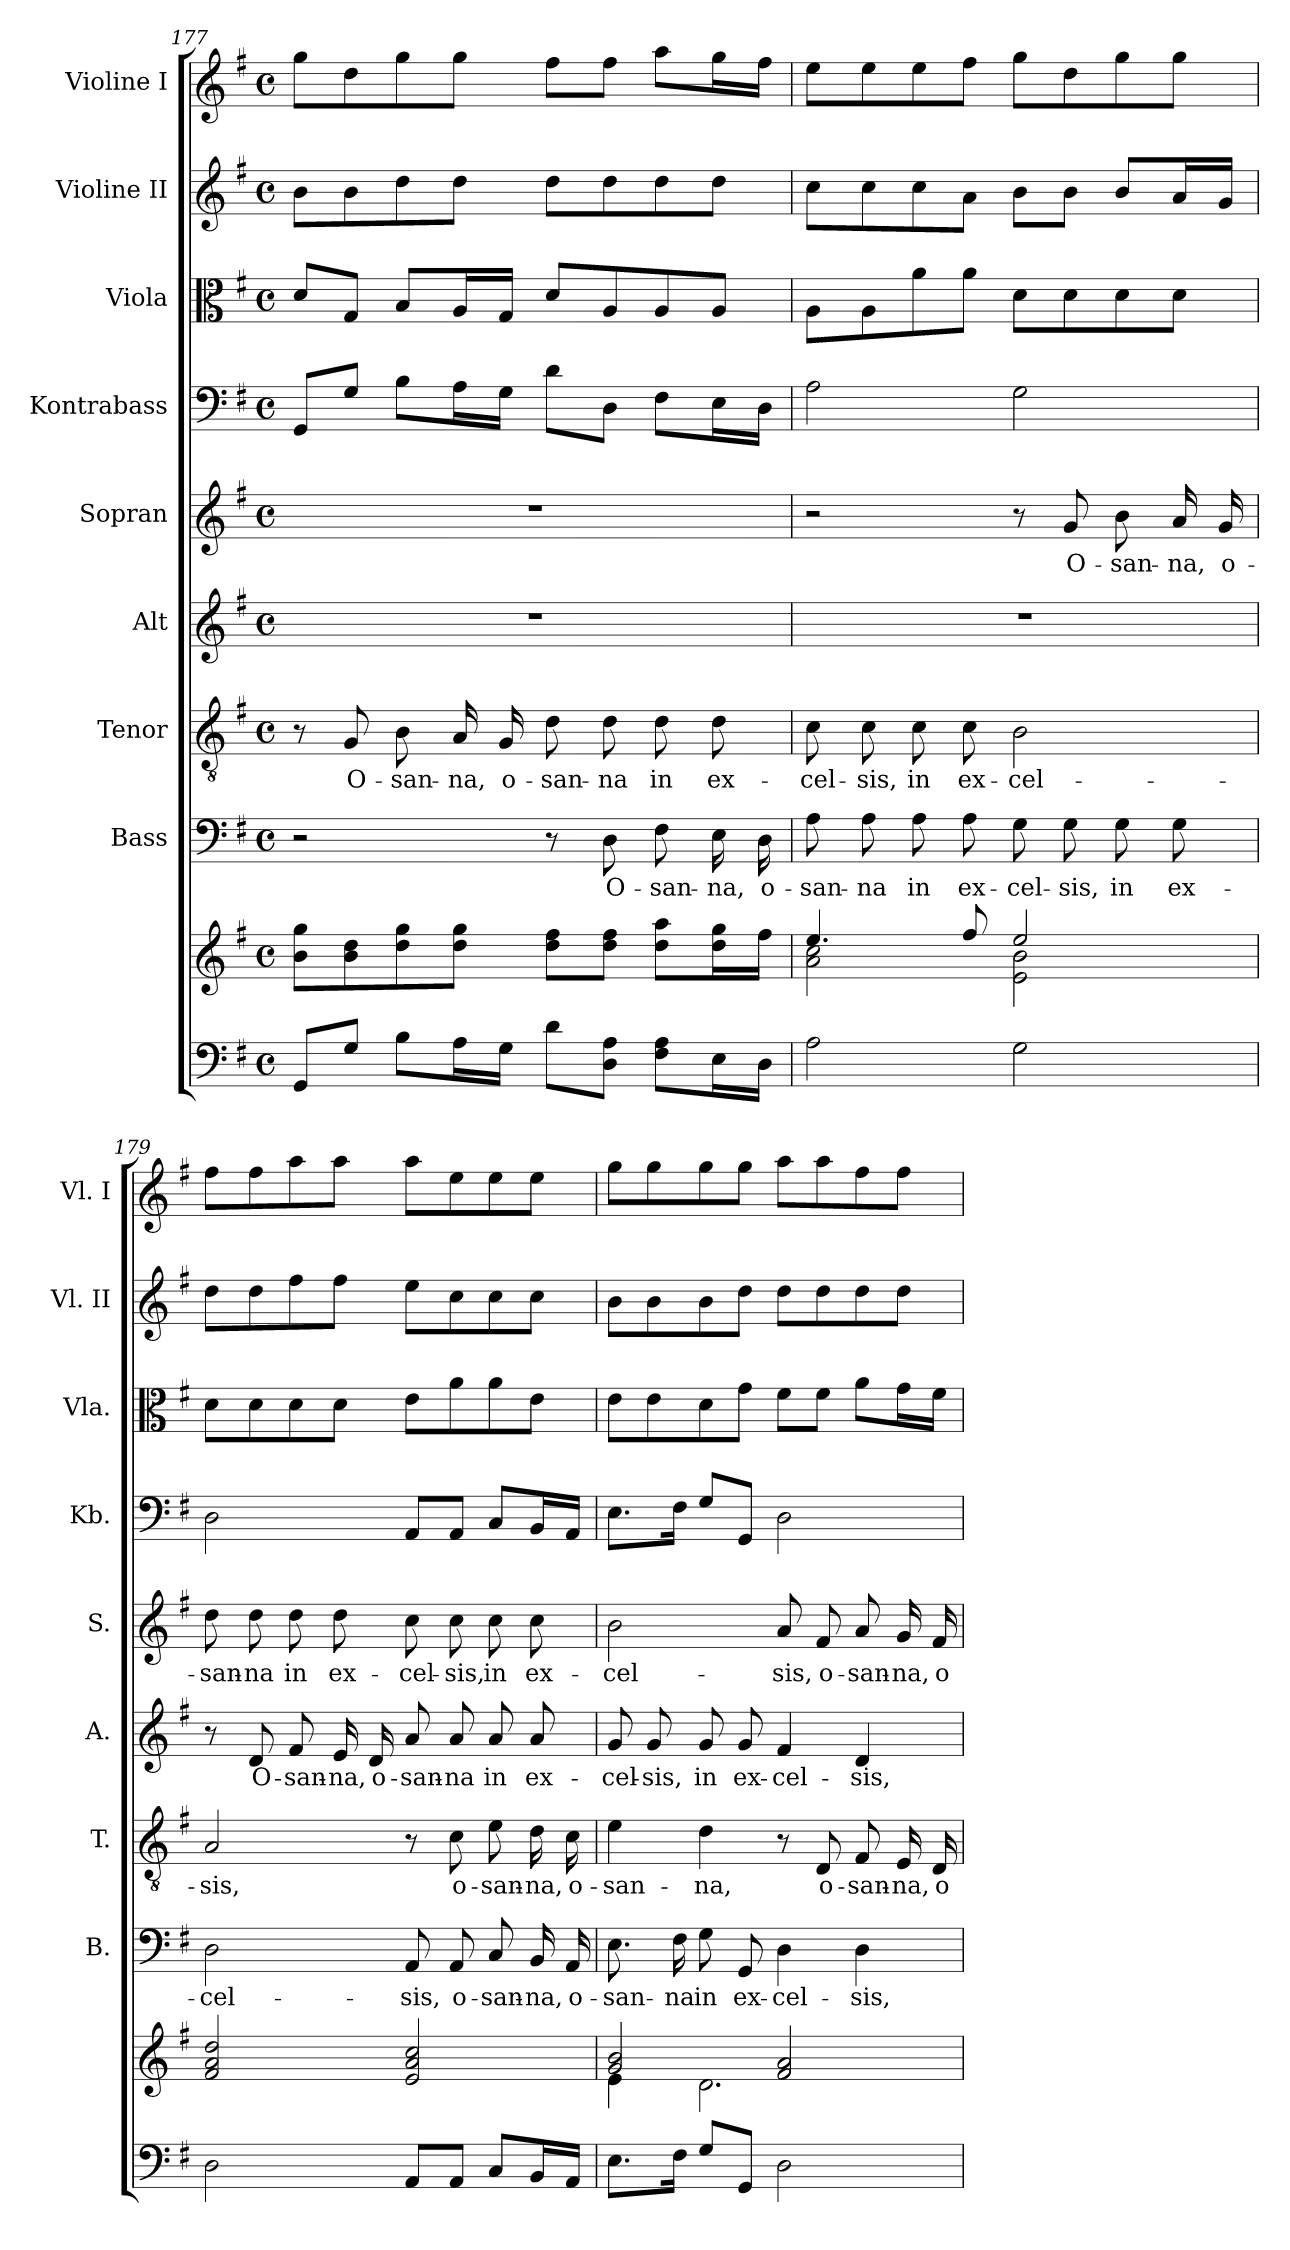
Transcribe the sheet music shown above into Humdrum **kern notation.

**kern	**kern	**kern	**text	**kern	**text	**kern	**text	**kern	**text	**kern	**kern	**kern	**kern
*part9	*part9	*part8	*part8	*part7	*part7	*part6	*part6	*part5	*part5	*part4	*part3	*part2	*part1
*staff10	*staff9	*staff8	*staff8	*staff7	*staff7	*staff6	*staff6	*staff5	*staff5	*staff4	*staff3	*staff2	*staff1
*	*	*I"Bass	*	*I"Tenor	*	*I"Alt	*	*I"Sopran	*	*I"Kontrabass	*I"Viola	*I"Violine II	*I"Violine I
*	*	*I'B.	*	*I'T.	*	*I'A.	*	*I'S.	*	*I'Kb.	*I'Vla.	*I'Vl. II	*I'Vl. I
!!LO:PB:g=z
*clefF4	*clefG2	*clefF4	*	*clefGv2	*	*clefG2	*	*clefG2	*	*clefF4	*clefC3	*clefG2	*clefG2
*	*	*	*	*	*	*	*	*	*	*ITrd7c12	*	*	*
*k[f#]	*k[f#]	*k[f#]	*	*k[f#]	*	*k[f#]	*	*k[f#]	*	*k[f#]	*k[f#]	*k[f#]	*k[f#]
*G:	*G:	*G:	*	*G:	*	*G:	*	*G:	*	*G:	*G:	*G:	*G:
*M4/4	*M4/4	*M4/4	*	*M4/4	*	*M4/4	*	*M4/4	*	*M4/4	*M4/4	*M4/4	*M4/4
*met(c)	*met(c)	*met(c)	*	*met(c)	*	*met(c)	*	*met(c)	*	*met(c)	*met(c)	*met(c)	*met(c)
=177	=177	=177	=177	=177	=177	=177	=177	=177	=177	=177	=177	=177	=177
8GG/L	8b\ 8gg\L	2r	.	8r	.	1r	.	1r	.	8GGG/L	8d/L	8b\L	8gg\L
!	!	!	!	!	!LO:LY:b	!	!	!	!	!	!	!	!
8G/J	8b\ 8dd\	.	.	8G/	O-	.	.	.	.	8GG/J	8G/J	8b\	8dd\
!	!	!	!	!	!LO:LY:b	!	!	!	!	!	!	!	!
8B\L	8dd\ 8gg\	.	.	8B\	-san-	.	.	.	.	8BB\L	8B/L	8dd\	8gg\
!	!	!	!	!	!LO:LY:b	!	!	!	!	!	!	!	!
16A\L	8dd\ 8gg\J	.	.	16A/	-na,	.	.	.	.	16AA\L	16A/L	8dd\J	8gg\J
!	!	!	!	!	!LO:LY:b	!	!	!	!	!	!	!	!
16G\JJ	.	.	.	16G/	o-	.	.	.	.	16GG\JJ	16G/JJ	.	.
!	!	!	!	!	!LO:LY:b	!	!	!	!	!	!	!	!
8d\L	8dd\ 8ff#\L	8r	.	8d\	-san-	.	.	.	.	8D\L	8d/L	8dd\L	8ff#\L
!	!	!	!LO:LY:b	!	!LO:LY:b	!	!	!	!	!	!	!	!
8D\ 8A\J	8dd\ 8ff#\J	8D\	O-	8d\	-na	.	.	.	.	8DD\J	8A/	8dd\	8ff#\J
!	!	!	!LO:LY:b	!	!LO:LY:b	!	!	!	!	!	!	!	!
8F#\ 8A\L	8dd\ 8aa\L	8F#\	-san-	8d\	in	.	.	.	.	8FF#\L	8A/	8dd\	8aa\L
!	!	!	!LO:LY:b	!	!LO:LY:b	!	!	!	!	!	!	!	!
16E\L	16dd\ 16gg\L	16E\	-na,	8d\	ex-	.	.	.	.	16EE\L	8A/J	8dd\J	16gg\L
!	!	!	!LO:LY:b	!	!	!	!	!	!	!	!	!	!
16D\JJ	16ff#\JJ	16D\	o-	.	.	.	.	.	.	16DD\JJ	.	.	16ff#\JJ
=178	=178	=178	=178	=178	=178	=178	=178	=178	=178	=178	=178	=178	=178
*	*^	*	*	*	*	*	*	*	*	*	*	*	*
!	!	!	!	!LO:LY:b	!	!LO:LY:b	!	!	!	!	!	!	!	!
2A\	4.ee/	2a\ 2cc\	8A\	-san-	8c\	-cel-	1r	.	2r	.	2AA\	8A\L	8cc\L	8ee\L
!	!	!	!	!LO:LY:b	!	!LO:LY:b	!	!	!	!	!	!	!	!
.	.	.	8A\	-na	8c\	-sis,	.	.	.	.	.	8A\	8cc\	8ee\
!	!	!	!	!LO:LY:b	!	!LO:LY:b	!	!	!	!	!	!	!	!
.	.	.	8A\	in	8c\	in	.	.	.	.	.	8a\	8cc\	8ee\
!	!	!	!	!LO:LY:b	!	!LO:LY:b	!	!	!	!	!	!	!	!
.	8ff#/	.	8A\	ex-	8c\	ex-	.	.	.	.	.	8a\J	8a\J	8ff#\J
!	!	!	!	!LO:LY:b	!	!LO:LY:b	!	!	!	!	!	!	!	!
2G\	2ee/	2e\ 2b\	8G\	-cel-	2B\	-cel-	.	.	8r	.	2GG\	8d\L	8b\L	8gg\L
!	!	!	!	!LO:LY:b	!	!	!	!	!	!LO:LY:b	!	!	!	!
.	.	.	8G\	-sis,	.	.	.	.	8g/	O-	.	8d\	8b\J	8dd\
!	!	!	!	!LO:LY:b	!	!	!	!	!	!LO:LY:b	!	!	!	!
.	.	.	8G\	in	.	.	.	.	8b\	-san-	.	8d\	8b/L	8gg\
!	!	!	!	!LO:LY:b	!	!	!	!	!	!LO:LY:b	!	!	!	!
.	.	.	8G\	ex-	.	.	.	.	16a/	-na,	.	8d\J	16a/L	8gg\J
!	!	!	!	!	!	!	!	!	!	!LO:LY:b	!	!	!	!
.	.	.	.	.	.	.	.	.	16g/	o-	.	.	16g/JJ	.
*	*v	*v	*	*	*	*	*	*	*	*	*	*	*	*
!!LO:PB:g=z
=179	=179	=179	=179	=179	=179	=179	=179	=179	=179	=179	=179	=179	=179
!	!	!	!LO:LY:b	!	!LO:LY:b	!	!	!	!LO:LY:b	!	!	!	!
2D\	2f#/ 2a/ 2dd/	2D\	-cel-	2A/	-sis,	8r	.	8dd\	-san-	2DD\	8d\L	8dd\L	8ff#\L
!	!	!	!	!	!	!	!LO:LY:b	!	!LO:LY:b	!	!	!	!
.	.	.	.	.	.	8d/	O-	8dd\	-na	.	8d\	8dd\	8ff#\
!	!	!	!	!	!	!	!LO:LY:b	!	!LO:LY:b	!	!	!	!
.	.	.	.	.	.	8f#/	-san-	8dd\	in	.	8d\	8ff#\	8aa\
!	!	!	!	!	!	!	!LO:LY:b	!	!LO:LY:b	!	!	!	!
.	.	.	.	.	.	16e/	-na,	8dd\	ex-	.	8d\J	8ff#\J	8aa\J
!	!	!	!	!	!	!	!LO:LY:b	!	!	!	!	!	!
.	.	.	.	.	.	16d/	o-	.	.	.	.	.	.
!	!	!	!LO:LY:b	!	!	!	!LO:LY:b	!	!LO:LY:b	!	!	!	!
8AA/L	2e/ 2a/ 2cc/	8AA/	-sis,	8r	.	8a/	-san-	8cc\	-cel-	8AAA/L	8e\L	8ee\L	8aa\L
!	!	!	!LO:LY:b	!	!LO:LY:b	!	!LO:LY:b	!	!LO:LY:b	!	!	!	!
8AA/J	.	8AA/	o-	8c\	o-	8a/	-na	8cc\	-sis,	8AAA/J	8a\	8cc\	8ee\
!	!	!	!LO:LY:b	!	!LO:LY:b	!	!LO:LY:b	!	!LO:LY:b	!	!	!	!
8C/L	.	8C/	-san-	8e\	-san-	8a/	in	8cc\	in	8CC/L	8a\	8cc\	8ee\
!	!	!	!LO:LY:b	!	!LO:LY:b	!	!LO:LY:b	!	!LO:LY:b	!	!	!	!
16BB/L	.	16BB/	-na,	16d\	-na,	8a/	ex-	8cc\	ex-	16BBB/L	8e\J	8cc\J	8ee\J
!	!	!	!LO:LY:b	!	!LO:LY:b	!	!	!	!	!	!	!	!
16AA/JJ	.	16AA/	o-	16c\	o-	.	.	.	.	16AAA/JJ	.	.	.
=180	=180	=180	=180	=180	=180	=180	=180	=180	=180	=180	=180	=180	=180
*	*^	*	*	*	*	*	*	*	*	*	*	*	*
!	!	!	!	!LO:LY:b	!	!LO:LY:b	!	!LO:LY:b	!	!LO:LY:b	!	!	!	!
8.E\L	2g/ 2b/	4e\	8.E\	-san-	4e\	-san-	8g/	-cel-	2b\	-cel-	8.EE\L	8e\L	8b\L	8gg\L
!	!	!	!	!	!	!	!	!LO:LY:b	!	!	!	!	!	!
.	.	.	.	.	.	.	8g/	-sis,	.	.	.	8e\	8b\	8gg\
!	!	!	!	!LO:LY:b	!	!	!	!	!	!	!	!	!	!
16F#\Jk	.	.	16F#\	-na	.	.	.	.	.	.	16FF#\Jk	.	.	.
!	!	!	!	!LO:LY:b	!	!LO:LY:b	!	!LO:LY:b	!	!	!	!	!	!
8G/L	.	2.d\	8G\	in	4d\	-na,	8g/	in	.	.	8GG/L	8d\	8b\	8gg\
!	!	!	!	!LO:LY:b	!	!	!	!LO:LY:b	!	!	!	!	!	!
8GG/J	.	.	8GG/	ex-	.	.	8g/	ex-	.	.	8GGG/J	8g\J	8dd\J	8gg\J
!	!	!	!	!LO:LY:b	!	!	!	!LO:LY:b	!	!LO:LY:b	!	!	!	!
2D\	2f#/ 2a/	.	4D\	-cel-	8r	.	4f#/	-cel-	8a/	-sis,	2DD\	8f#\L	8dd\L	8aa\L
!	!	!	!	!	!	!LO:LY:b	!	!	!	!LO:LY:b	!	!	!	!
.	.	.	.	.	8D/	o-	.	.	8f#/	o-	.	8f#\J	8dd\	8aa\
!	!	!	!	!LO:LY:b	!	!LO:LY:b	!	!LO:LY:b	!	!LO:LY:b	!	!	!	!
.	.	.	4D\	-sis,	8F#/	-san-	4d/	-sis,	8a/	-san-	.	8a\L	8dd\	8ff#\
!	!	!	!	!	!	!LO:LY:b	!	!	!	!LO:LY:b	!	!	!	!
.	.	.	.	.	16E/	-na,	.	.	16g/	-na,	.	16g\L	8dd\J	8ff#\J
!	!	!	!	!	!	!LO:LY:b	!	!	!	!LO:LY:b	!	!	!	!
.	.	.	.	.	16D/	o-	.	.	16f#/	o-	.	16f#\JJ	.	.
*	*v	*v	*	*	*	*	*	*	*	*	*	*	*	*
=	=	=	=	=	=	=	=	=	=	=	=	=	=
*-	*-	*-	*-	*-	*-	*-	*-	*-	*-	*-	*-	*-	*-
